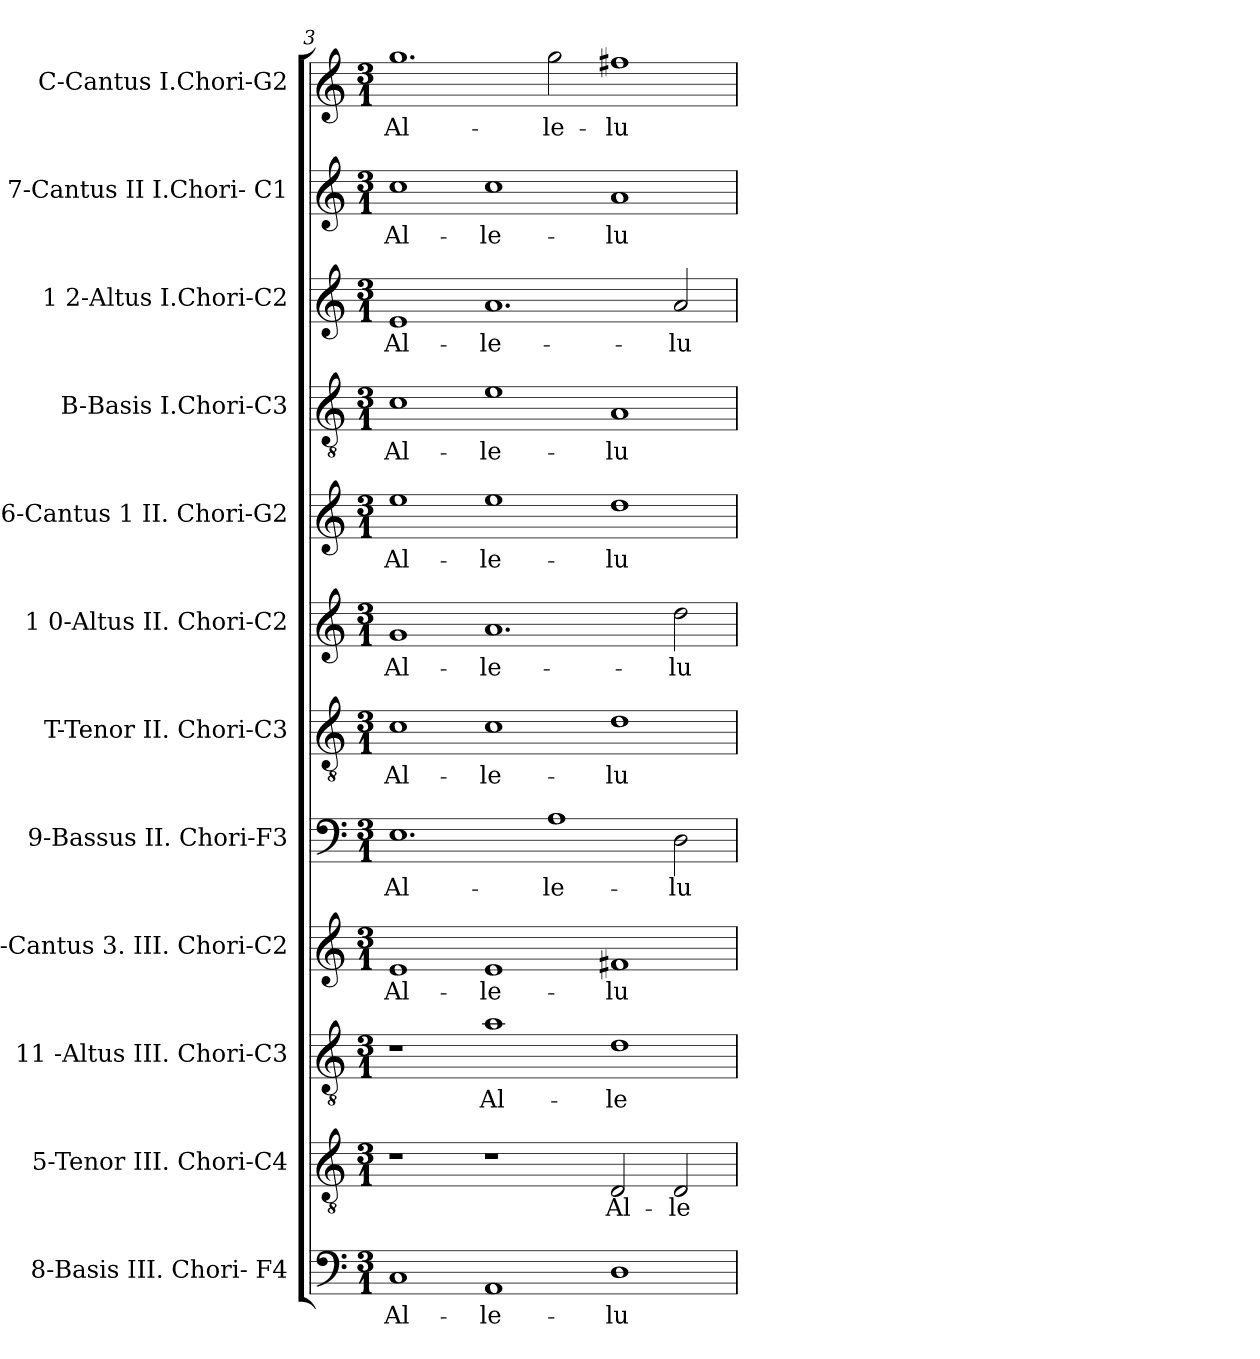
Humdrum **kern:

**kern	**text	**kern	**text	**kern	**text	**kern	**text	**kern	**text	**kern	**text	**kern	**text	**kern	**text	**kern	**text	**kern	**text	**kern	**text	**kern	**text
*part12	*part12	*part11	*part11	*part10	*part10	*part9	*part9	*part8	*part8	*part7	*part7	*part6	*part6	*part5	*part5	*part4	*part4	*part3	*part3	*part2	*part2	*part1	*part1
*staff12	*staff12	*staff11	*staff11	*staff10	*staff10	*staff9	*staff9	*staff8	*staff8	*staff7	*staff7	*staff6	*staff6	*staff5	*staff5	*staff4	*staff4	*staff3	*staff3	*staff2	*staff2	*staff1	*staff1
*I"8-Basis  III. Chori- F4	*	*I"5-Tenor  III. Chori-C4	*	*I"11 -Altus  III. Chori-C3	*	*I"A-Cantus 3.  III. Chori-C2	*	*I"9-Bassus  II. Chori-F3	*	*I"T-Tenor  II. Chori-C3	*	*I"1 0-Altus  II. Chori-C2	*	*I"6-Cantus 1  II. Chori-G2	*	*I"B-Basis  I.Chori-C3	*	*I"1 2-Altus  I.Chori-C2	*	*I"7-Cantus II  I.Chori- C1	*	*I"C-Cantus  I.Chori-G2	*
*	*	*	*	*	*	*I'A	*	*	*	*I'T	*	*	*	*	*	*I'B	*	*	*	*	*	*I'C	*
*clefF4	*	*clefGv2	*	*clefGv2	*	*clefG2	*	*clefF4	*	*clefGv2	*	*clefG2	*	*clefG2	*	*clefGv2	*	*clefG2	*	*clefG2	*	*clefG2	*
*k[]	*	*k[]	*	*k[]	*	*k[]	*	*k[]	*	*k[]	*	*k[]	*	*k[]	*	*k[]	*	*k[]	*	*k[]	*	*k[]	*
*C:	*	*C:	*	*C:	*	*C:	*	*C:	*	*C:	*	*C:	*	*C:	*	*C:	*	*C:	*	*C:	*	*C:	*
*M3/1	*	*M3/1	*	*M3/1	*	*M3/1	*	*M3/1	*	*M3/1	*	*M3/1	*	*M3/1	*	*M3/1	*	*M3/1	*	*M3/1	*	*M3/1	*
=3	=3	=3	=3	=3	=3	=3	=3	=3	=3	=3	=3	=3	=3	=3	=3	=3	=3	=3	=3	=3	=3	=3	=3
!	!LO:LY:b:cj	!	!	!	!	!	!LO:LY:b:cj	!	!LO:LY:b:cj	!	!LO:LY:b:cj	!	!LO:LY:b:cj	!	!LO:LY:b:cj	!	!LO:LY:b:cj	!	!LO:LY:b:cj	!	!LO:LY:b:cj	!	!LO:LY:b:cj
1C	Al-	1r	.	1r	.	1e	Al-	1.E	Al-	1c	Al-	1g	Al-	1ee	Al-	1c	Al-	1e	Al-	1cc	Al-	1.gg	Al-
!	!LO:LY:b:cj	!	!	!	!LO:LY:b:cj	!	!LO:LY:b:cj	!	!	!	!LO:LY:b:cj	!	!LO:LY:b:cj	!	!LO:LY:b:cj	!	!LO:LY:b:cj	!	!LO:LY:b:cj	!	!LO:LY:b:cj	!	!
1AA	-le-	1r	.	1a	Al-	1e	-le-	.	.	1c	-le-	1.a	-le-	1ee	-le-	1e	-le-	1.a	-le-	1cc	-le-	.	.
!	!	!	!	!	!	!	!	!	!LO:LY:b:cj	!	!	!	!	!	!	!	!	!	!	!	!	!	!LO:LY:b:cj
.	.	.	.	.	.	.	.	1A	-le-	.	.	.	.	.	.	.	.	.	.	.	.	2gg\	-le-
!	!LO:LY:b:cj	!	!LO:LY:b:cj	!	!LO:LY:b:cj	!	!LO:LY:b:cj	!	!	!	!LO:LY:b:cj	!	!	!	!LO:LY:b:cj	!	!LO:LY:b:cj	!	!	!	!LO:LY:b:cj	!	!LO:LY:b:cj
1D	-lu-	2D/	Al-	1d	-le-	1f#X	-lu-	.	.	1d	-lu-	.	.	1dd	-lu-	1A	-lu-	.	.	1a	-lu-	1ff#X	-lu-
!	!	!	!LO:LY:b:cj	!	!	!	!	!	!LO:LY:b:cj	!	!	!	!LO:LY:b:cj	!	!	!	!	!	!LO:LY:b:cj	!	!	!	!
.	.	2D/	-le-	.	.	.	.	2D\	-lu-	.	.	2dd\	-lu-	.	.	.	.	2a/	-lu-	.	.	.	.
=	=	=	=	=	=	=	=	=	=	=	=	=	=	=	=	=	=	=	=	=	=	=	=
*-	*-	*-	*-	*-	*-	*-	*-	*-	*-	*-	*-	*-	*-	*-	*-	*-	*-	*-	*-	*-	*-	*-	*-
